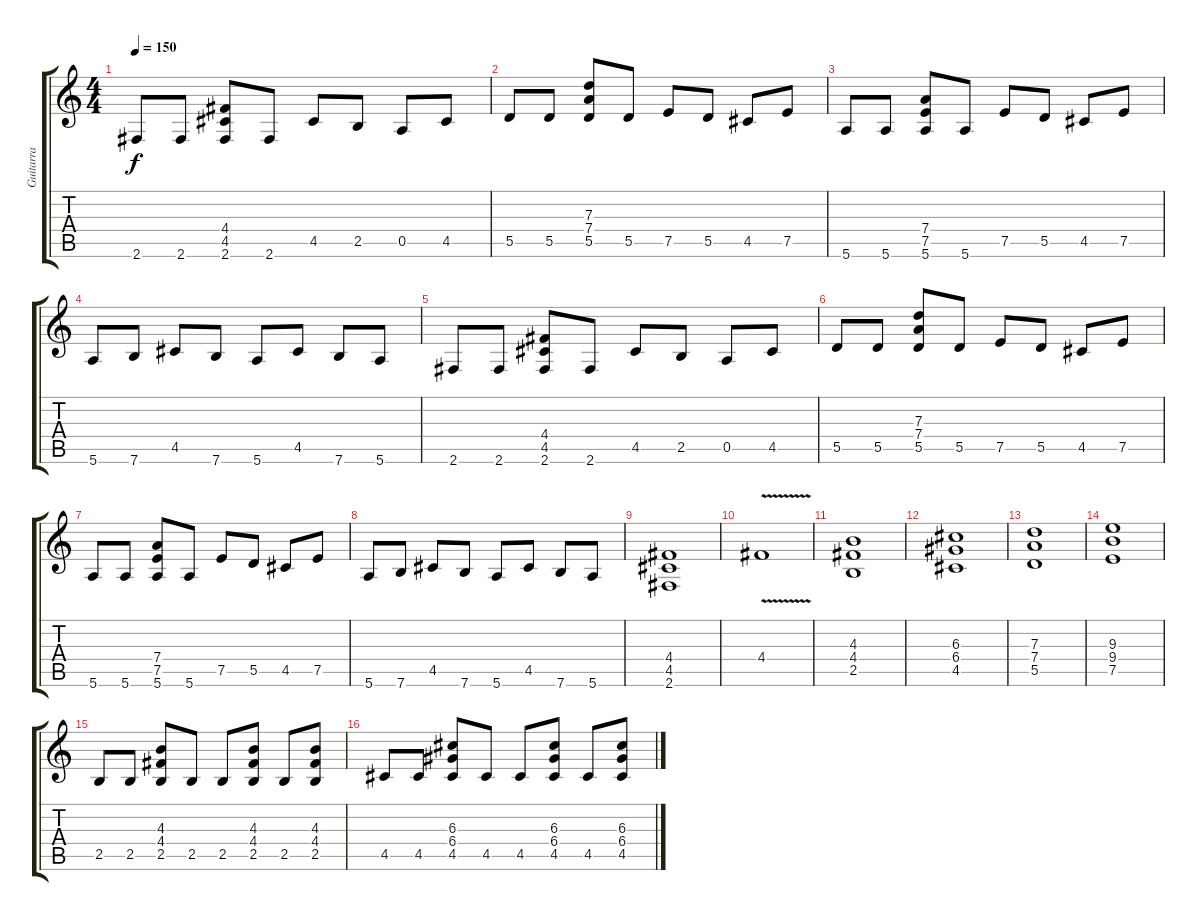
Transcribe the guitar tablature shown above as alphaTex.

\track ("Guitarra" "Guitarra") {instrument distortionguitar}
\staff {score tabs}
\tuning (E4 B3 G3 D3 A2 E2) {hide}
\ts (4 4)
\tempo 150
\clef g2
\ks c
2.6.8{dy f} 2.6.8 (4.4 4.5 2.6).8 2.6.8 4.5.8 2.5.8 0.5.8 4.5.8 |
5.5.8 5.5.8 (7.3 7.4 5.5).8 5.5.8 7.5.8 5.5.8 4.5.8 7.5.8 |
5.6.8 5.6.8 (7.4 7.5 5.6).8 5.6.8 7.5.8 5.5.8 4.5.8 7.5.8 |
5.6.8 7.6.8 4.5.8 7.6.8 5.6.8 4.5.8 7.6.8 5.6.8 |
2.6.8 2.6.8 (4.4 4.5 2.6).8 2.6.8 4.5.8 2.5.8 0.5.8 4.5.8 |
5.5.8 5.5.8 (7.3 7.4 5.5).8 5.5.8 7.5.8 5.5.8 4.5.8 7.5.8 |
5.6.8 5.6.8 (7.4 7.5 5.6).8 5.6.8 7.5.8 5.5.8 4.5.8 7.5.8 |
5.6.8 7.6.8 4.5.8 7.6.8 5.6.8 4.5.8 7.6.8 5.6.8 |
(4.4 4.5 2.6).1 |
4.4{v}.1{instrument guitarharmonics} |
(4.3 4.4 2.5).1{instrument distortionguitar} |
(6.3 6.4 4.5).1 |
(7.3 7.4 5.5).1 |
(9.3 9.4 7.5).1 |
2.5.8 2.5.8 (4.3 4.4 2.5).8 2.5.8 2.5.8 (4.3 4.4 2.5).8 2.5.8 (4.3 4.4 2.5).8 |
4.5.8 4.5.8 (6.3 6.4 4.5).8 4.5.8 4.5.8 (6.3 6.4 4.5).8 4.5.8 (6.3 6.4 4.5).8
